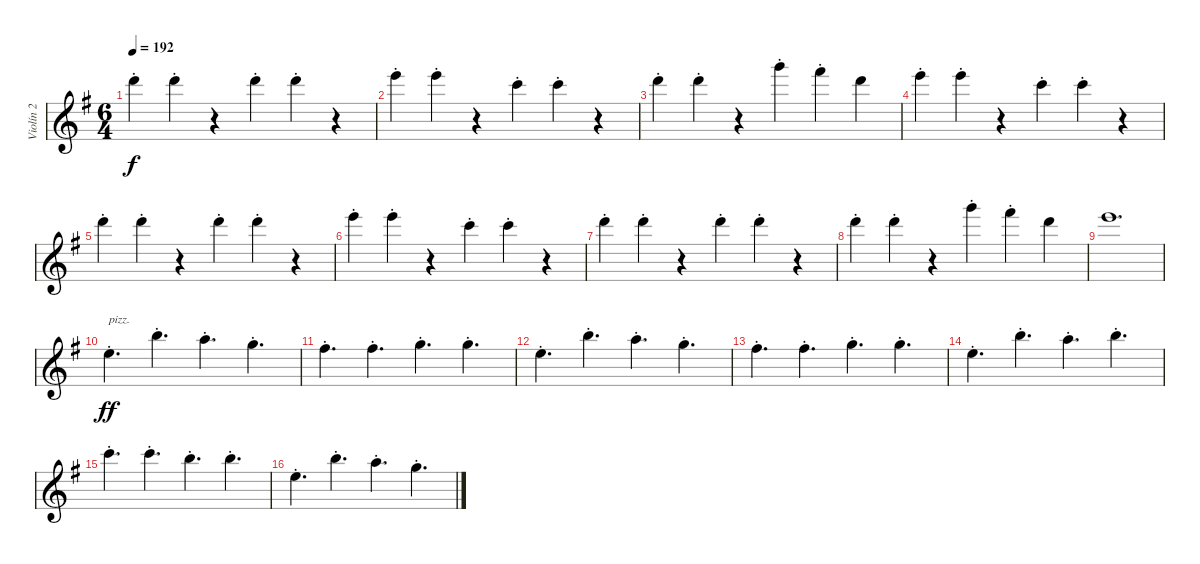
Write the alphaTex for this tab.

\track ("Violín 2" "Violín 2") {instrument stringensemble1}
\staff {score}
\tuning (E5 A4 D4 G3) {hide}
\ts (6 4)
\tempo 192
\clef g2
\ks eminor
17.2{st}.4{dy f} 17.2{st}.4 r.4 17.2{st}.4 17.2{st}.4 r.4 |
19.2{st}.4 19.2{st}.4 r.4 15.2{st}.4 15.2{st}.4 r.4 |
17.2{st}.4 17.2{st}.4 r.4 15.1{st}.4 14.1{st}.4 17.2.4 |
12.1{st}.4 12.1{st}.4 r.4 8.1{st}.4 8.1{st}.4 r.4 |
10.1{st}.4 10.1{st}.4 r.4 10.1{st}.4 10.1{st}.4 r.4 |
12.1{st}.4 12.1{st}.4 r.4 8.1{st}.4 8.1{st}.4 r.4 |
10.1{st}.4 10.1{st}.4 r.4 10.1{st}.4 10.1{st}.4 r.4 |
10.1{st}.4 10.1{st}.4 r.4 15.1{st}.4 14.1{st}.4 17.2.4 |
12.1.1{d} |
0.1{st}.4{d txt "pizz." dy ff instrument pizzicatostrings} 7.1{st}.4{d} 5.1{st}.4{d} 3.1{st}.4{d} |
2.1{st}.4{d} 2.1{st}.4{d} 3.1{st}.4{d} 3.1{st}.4{d} |
0.1{st}.4{d} 7.1{st}.4{d} 5.1{st}.4{d} 3.1{st}.4{d} |
2.1{st}.4{d} 2.1{st}.4{d} 3.1{st}.4{d} 3.1{st}.4{d} |
0.1{st}.4{d} 7.1{st}.4{d} 5.1{st}.4{d} 7.1{st}.4{d} |
8.1{st}.4{d} 8.1{st}.4{d} 7.1{st}.4{d} 7.1{st}.4{d} |
0.1{st}.4{d} 7.1{st}.4{d} 5.1{st}.4{d} 3.1{st}.4{d}
